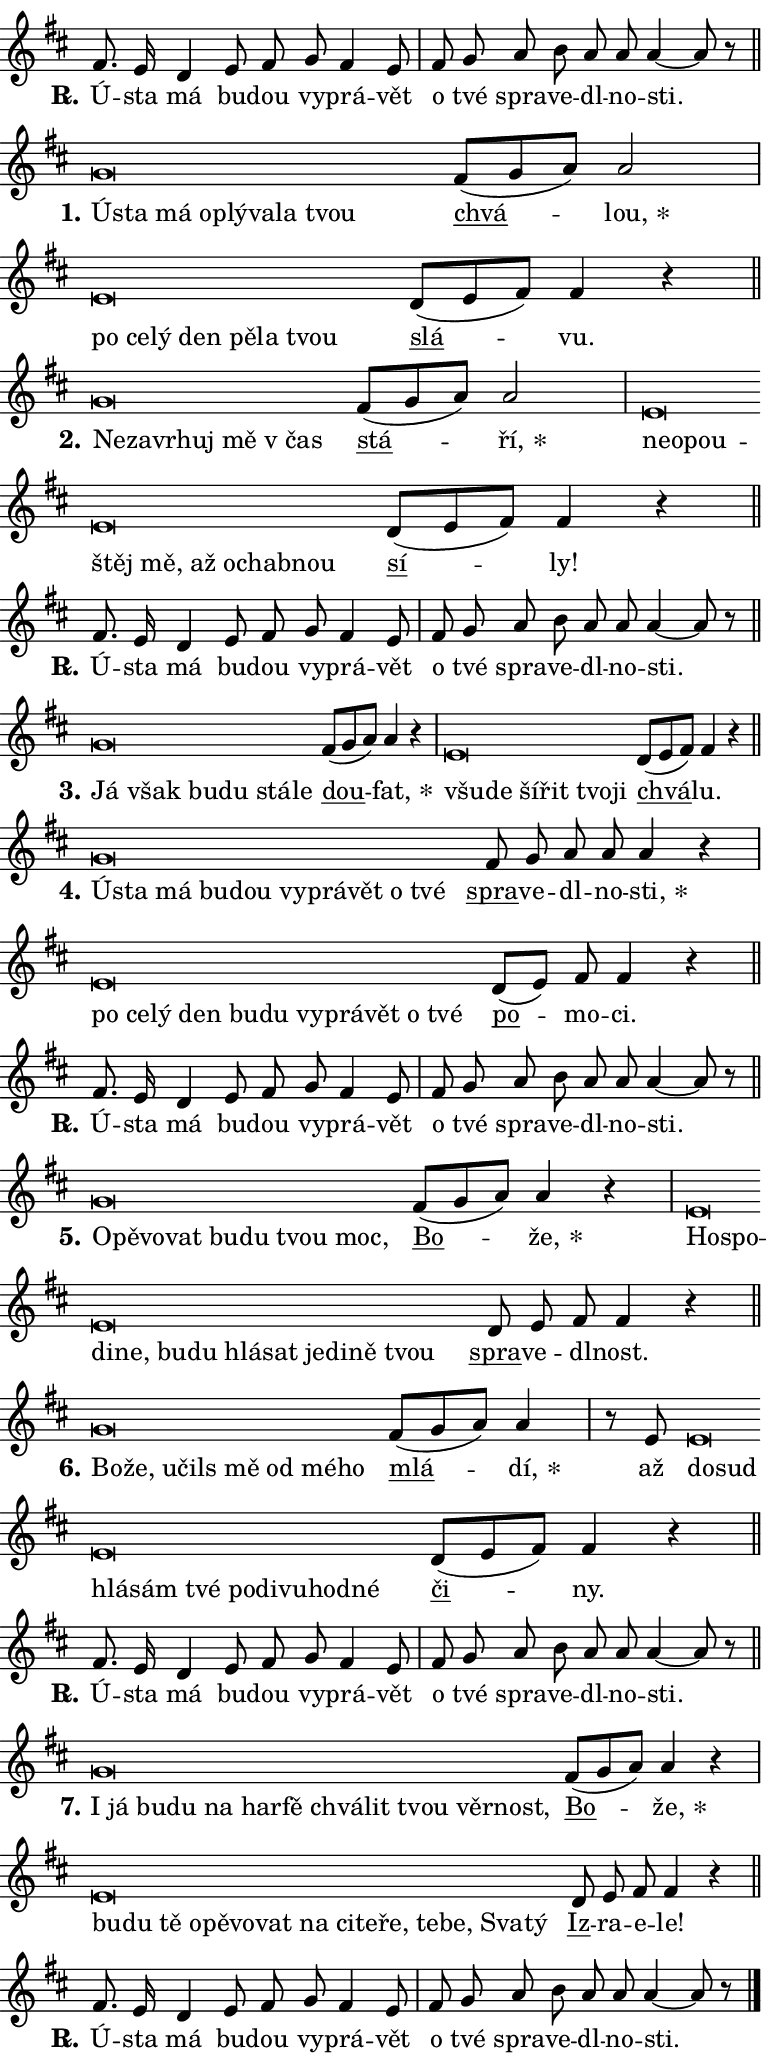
\version "2.24.0"
\header { tagline = "" }
\paper {
  indent = 0\cm
  top-margin = 0\cm
  right-margin = 0.13\cm % to fit lyric hyphens
  bottom-margin = 0\cm
  left-margin = 0\cm
  paper-width = 13\cm
  page-breaking = #ly:one-page-breaking
  system-system-spacing.basic-distance = #11
  score-system-spacing.basic-distance = #11
  ragged-last = ##f
}


%% Author: Thomas Morley
%% https://lists.gnu.org/archive/html/lilypond-user/2020-05/msg00002.html
#(define (line-position grob)
"Returns position of @var[grob} in current system:
   @code{'start}, if at first time-step
   @code{'end}, if at last time-step
   @code{'middle} otherwise
"
  (let* ((col (ly:item-get-column grob))
         (ln (ly:grob-object col 'left-neighbor))
         (rn (ly:grob-object col 'right-neighbor))
         (col-to-check-left (if (ly:grob? ln) ln col))
         (col-to-check-right (if (ly:grob? rn) rn col))
         (break-dir-left
           (and
             (ly:grob-property col-to-check-left 'non-musical #f)
             (ly:item-break-dir col-to-check-left)))
         (break-dir-right
           (and
             (ly:grob-property col-to-check-right 'non-musical #f)
             (ly:item-break-dir col-to-check-right))))
        (cond ((eqv? 1 break-dir-left) 'start)
              ((eqv? -1 break-dir-right) 'end)
              (else 'middle))))

#(define (tranparent-at-line-position vctor)
  (lambda (grob)
  "Relying on @code{line-position} select the relevant enry from @var{vctor}.
Used to determine transparency,"
    (case (line-position grob)
      ((end) (not (vector-ref vctor 0)))
      ((middle) (not (vector-ref vctor 1)))
      ((start) (not (vector-ref vctor 2))))))

noteHeadBreakVisibility =
#(define-music-function (break-visibility)(vector?)
"Makes @code{NoteHead}s transparent relying on @var{break-visibility}"
#{
  \override NoteHead.transparent =
    #(tranparent-at-line-position break-visibility)
#})

#(define delete-ledgers-for-transparent-note-heads
  (lambda (grob)
    "Reads whether a @code{NoteHead} is transparent.
If so this @code{NoteHead} is removed from @code{'note-heads} from
@var{grob}, which is supposed to be @code{LedgerLineSpanner}.
As a result ledgers are not printed for this @code{NoteHead}"
    (let* ((nhds-array (ly:grob-object grob 'note-heads))
           (nhds-list
             (if (ly:grob-array? nhds-array)
                 (ly:grob-array->list nhds-array)
                 '()))
           ;; Relies on the transparent-property being done before
           ;; Staff.LedgerLineSpanner.after-line-breaking is executed.
           ;; This is fragile ...
           (to-keep
             (remove
               (lambda (nhd)
                 (ly:grob-property nhd 'transparent #f))
               nhds-list)))
      ;; TODO find a better method to iterate over grob-arrays, similiar
      ;; to filter/remove etc for lists
      ;; For now rebuilt from scratch
      (set! (ly:grob-object grob 'note-heads)  '())
      (for-each
        (lambda (nhd)
          (ly:pointer-group-interface::add-grob grob 'note-heads nhd))
        to-keep))))

squashNotes = {
  \override NoteHead.X-extent = #'(-0.2 . 0.2)
  \override NoteHead.Y-extent = #'(-0.75 . 0)
  \override NoteHead.stencil =
    #(lambda (grob)
       (let ((pos (ly:grob-property grob 'staff-position)))
         (begin
           (if (< pos -7) (display "ERROR: Lower brevis then expected\n") (display ""))
           (if (<= pos -6) ly:text-interface::print ly:note-head::print))))
}
unSquashNotes = {
  \revert NoteHead.X-extent
  \revert NoteHead.Y-extent
  \revert NoteHead.stencil
}

hideNotes = \noteHeadBreakVisibility #begin-of-line-visible
unHideNotes = \noteHeadBreakVisibility #all-visible

% work-around for resetting accidentals
% https://lilypond.org/doc/v2.23/Documentation/notation/displaying-rhythms#unmetered-music
cadenzaMeasure = {
  \cadenzaOff
  \partial 1024 s1024
  \cadenzaOn
}

#(define-markup-command (accent layout props text) (markup?)
  "Underline accented syllable"
  (interpret-markup layout props
    #{\markup \override #'(offset . 4.3) \underline { #text }#}))

responsum = \markup \concat {
  "R" \hspace #-1.05 \path #0.1 #'((moveto 0 0.07) (lineto 0.9 0.8)) \hspace #0.05 "."
}

spaceSize = #0.6828661417322834 % exact space size for TeX Gyre Schola

\layout {
  \context {
    \Staff
    \remove "Time_signature_engraver"
    \override LedgerLineSpanner.after-line-breaking = #delete-ledgers-for-transparent-note-heads
  }
  \context {
    \Lyrics {
      \override LyricSpace.minimum-distance = \spaceSize
      \override LyricText.font-name = #"TeX Gyre Schola"
      \override LyricText.font-size = 1
      \override StanzaNumber.font-name = #"TeX Gyre Schola Bold"
      \override StanzaNumber.font-size = 1
    }
  }
  \context {
    \Score 
    \override NoteHead.text =
      #(lambda (grob) 
        (let ((pos (ly:grob-property grob 'staff-position)))
          #{\markup {
            \combine
              \halign #-0.55 \raise #(if (= pos -6) 0 0.5) \override #'(thickness . 2) \draw-line #'(3.2 . 0)
              \musicglyph "noteheads.sM1"
          }#}))
  }
}

% magnetic-lyrics.ily
%
%   written by
%     Jean Abou Samra <jean@abou-samra.fr>
%     Werner Lemberg <wl@gnu.org>
%
%   adapted by
%     Jiri Hon <jiri.hon@gmail.com>
%
% Version 2022-Apr-15

% https://www.mail-archive.com/lilypond-user@gnu.org/msg149350.html

#(define (Left_hyphen_pointer_engraver context)
   "Collect syllable-hyphen-syllable occurrences in lyrics and store
them in properties.  This engraver only looks to the left.  For
example, if the lyrics input is @code{foo -- bar}, it does the
following.

@itemize @bullet
@item
Set the @code{text} property of the @code{LyricHyphen} grob between
@q{foo} and @q{bar} to @code{foo}.

@item
Set the @code{left-hyphen} property of the @code{LyricText} grob with
text @q{foo} to the @code{LyricHyphen} grob between @q{foo} and
@q{bar}.
@end itemize

Use this auxiliary engraver in combination with the
@code{lyric-@/text::@/apply-@/magnetic-@/offset!} hook."
   (let ((hyphen #f)
         (text #f))
     (make-engraver
      (acknowledgers
       ((lyric-syllable-interface engraver grob source-engraver)
        (set! text grob)))
      (end-acknowledgers
       ((lyric-hyphen-interface engraver grob source-engraver)
        ;(when (not (grob::has-interface grob 'lyric-space-interface))
          (set! hyphen grob)));)
      ((stop-translation-timestep engraver)
       (when (and text hyphen)
         (ly:grob-set-object! text 'left-hyphen hyphen))
       (set! text #f)
       (set! hyphen #f)))))

#(define (lyric-text::apply-magnetic-offset! grob)
   "If the space between two syllables is less than the value in
property @code{LyricText@/.details@/.squash-threshold}, move the right
syllable to the left so that it gets concatenated with the left
syllable.

Use this function as a hook for
@code{LyricText@/.after-@/line-@/breaking} if the
@code{Left_@/hyphen_@/pointer_@/engraver} is active."
   (let ((hyphen (ly:grob-object grob 'left-hyphen #f)))
     (when hyphen
       (let ((left-text (ly:spanner-bound hyphen LEFT)))
         (when (grob::has-interface left-text 'lyric-syllable-interface)
           (let* ((common (ly:grob-common-refpoint grob left-text X))
                  (this-x-ext (ly:grob-extent grob common X))
                  (left-x-ext
                   (begin
                     ;; Trigger magnetism for left-text.
                     (ly:grob-property left-text 'after-line-breaking)
                     (ly:grob-extent left-text common X)))
                  ;; `delta` is the gap width between two syllables.
                  (delta (- (interval-start this-x-ext)
                            (interval-end left-x-ext)))
                  (details (ly:grob-property grob 'details))
                  (threshold (assoc-get 'squash-threshold details 0.2)))
             (when (< delta threshold)
               (let* (;; We have to manipulate the input text so that
                      ;; ligatures crossing syllable boundaries are not
                      ;; disabled.  For languages based on the Latin
                      ;; script this is essentially a beautification.
                      ;; However, for non-Western scripts it can be a
                      ;; necessity.
                      (lt (ly:grob-property left-text 'text))
                      (rt (ly:grob-property grob 'text))
                      (is-space (grob::has-interface hyphen 'lyric-space-interface))
                      (space (if is-space " " ""))
                      (extra-delta (if is-space spaceSize 0))
                      ;; Append new syllable.
                      (ltrt-space (if (and (string? lt) (string? rt))
                                (string-append lt space rt)
                                (make-concat-markup (list lt space rt))))
                      ;; Right-align `ltrt` to the right side.
                      (ltrt-space-markup (grob-interpret-markup
                               grob
                               (make-translate-markup
                                (cons (interval-length this-x-ext) 0)
                                (make-right-align-markup ltrt-space)))))
                 (begin
                   ;; Don't print `left-text`.
                   (ly:grob-set-property! left-text 'stencil #f)
                   ;; Set text and stencil (which holds all collected
                   ;; syllables so far) and shift it to the left.
                   (ly:grob-set-property! grob 'text ltrt-space)
                   (ly:grob-set-property! grob 'stencil ltrt-space-markup)
                   (ly:grob-translate-axis! grob (- (- delta extra-delta)) X))))))))))


#(define (lyric-hyphen::displace-bounds-first grob)
   ;; Make very sure this callback isn't triggered too early.
   (let ((left (ly:spanner-bound grob LEFT))
         (right (ly:spanner-bound grob RIGHT)))
     (ly:grob-property left 'after-line-breaking)
     (ly:grob-property right 'after-line-breaking)
     (ly:lyric-hyphen::print grob)))

squashThreshold = #0.4

\layout {
  \context {
    \Lyrics
    \consists #Left_hyphen_pointer_engraver
    \override LyricText.after-line-breaking =
      #lyric-text::apply-magnetic-offset!
    \override LyricHyphen.stencil = #lyric-hyphen::displace-bounds-first
    \override LyricText.details.squash-threshold = \squashThreshold
    \override LyricHyphen.minimum-distance = 0
    \override LyricHyphen.minimum-length = \squashThreshold
  }
}

squashText = \override LyricText.details.squash-threshold = 9999
unSquashText = \override LyricText.details.squash-threshold = \squashThreshold

leftText = \override LyricText.self-alignment-X = #LEFT
unLeftText = \revert LyricText.self-alignment-X

starOffset = #(lambda (grob) 
                (let ((x_offset (ly:self-alignment-interface::aligned-on-x-parent grob)))
                  (if (= x_offset 0) 0 (+ x_offset 1.2))))

star = #(define-music-function (syllable)(string?)
"Append star separator at the end of a syllable"
#{
  \once \override LyricText.X-offset = #starOffset
  \lyricmode { \markup {
    #syllable
    \override #'((font-name . "TeX Gyre Schola Bold")) \hspace #0.2 \lower #0.65 \larger "*"
  } }
#})

starAccent = #(define-music-function (syllable)(string?)
"Append star separator at the end of a syllable and make accent"
#{
  \once \override LyricText.X-offset = #starOffset
  \lyricmode { \markup {
    \accent #syllable
    \override #'((font-name . "TeX Gyre Schola Bold")) \hspace #0.2 \lower #0.65 \larger "*"
  } }
#})

breath = #(define-music-function (syllable)(string?)
"Append breathing indicator at the end of a syllable"
#{
  \lyricmode { \markup { #syllable "+" } }
#})

optionalBreath = #(define-music-function (syllable)(string?)
"Append optional breathing indicator at the end of a syllable"
#{
  \lyricmode { \markup { #syllable "(+)" } }
#})


\score {
    <<
        \new Voice = "melody" { \cadenzaOn \key d \major \relative { fis'8. e16 d4 \bar "" e8 fis \bar "" g fis4 e8 \cadenzaMeasure \bar "|" fis g \bar "" a b \bar "" a a a4~ a8 r \cadenzaMeasure \bar "||" \break } }
        \new Lyrics \lyricsto "melody" { \lyricmode { \set stanza = \responsum
Ú -- sta má bu -- dou vy -- prá -- vět o tvé spra -- ve -- dl -- no -- sti. } }
    >>
    \layout {}
}

\score {
    <<
        \new Voice = "melody" { \cadenzaOn \key d \major \relative { \squashNotes g'\breve*1/16 \hideNotes \breve*1/16 \bar "" \breve*1/16 \bar "" \breve*1/16 \bar "" \breve*1/16 \bar "" \breve*1/16 \bar "" \breve*1/16 \breve*1/16 \bar "" \unHideNotes \unSquashNotes \bar "" fis8[( g a)] a2 \cadenzaMeasure \bar "|" \squashNotes e\breve*1/16 \hideNotes \breve*1/16 \bar "" \breve*1/16 \bar "" \breve*1/16 \bar "" \breve*1/16 \bar "" \breve*1/16 \breve*1/16 \bar "" \unHideNotes \unSquashNotes \bar "" d8[( e fis)] fis4 r \cadenzaMeasure \bar "||" \break } }
        \new Lyrics \lyricsto "melody" { \lyricmode { \set stanza = "1."
\leftText Ú -- \squashText sta má o -- plý -- va -- la tvou \unLeftText \unSquashText \markup \accent chvá -- \star lou, \leftText po \squashText ce -- lý den pě -- la tvou \unLeftText \unSquashText \markup \accent slá -- vu. } }
    >>
    \layout {}
}

\score {
    <<
        \new Voice = "melody" { \cadenzaOn \key d \major \relative { \squashNotes g'\breve*1/16 \hideNotes \breve*1/16 \bar "" \breve*1/16 \bar "" \breve*1/16 \bar "" \breve*1/16 \breve*1/16 \bar "" \unHideNotes \unSquashNotes \bar "" fis8[( g a)] a2 \cadenzaMeasure \bar "|" \squashNotes e\breve*1/16 \hideNotes \breve*1/16 \bar "" \breve*1/16 \bar "" \breve*1/16 \bar "" \breve*1/16 \bar "" \breve*1/16 \bar "" \breve*1/16 \bar "" \breve*1/16 \breve*1/16 \bar "" \unHideNotes \unSquashNotes \bar "" d8[( e fis)] fis4 r \cadenzaMeasure \bar "||" \break } }
        \new Lyrics \lyricsto "melody" { \lyricmode { \set stanza = "2."
\leftText Ne -- \squashText za -- vr -- huj mě "v čas" \unLeftText \unSquashText \markup \accent stá -- \star ří, \leftText ne -- \squashText o -- pou -- štěj mě, až o -- chab -- nou \unLeftText \unSquashText \markup \accent sí -- ly! } }
    >>
    \layout {}
}

\score {
    <<
        \new Voice = "melody" { \cadenzaOn \key d \major \relative { fis'8. e16 d4 \bar "" e8 fis \bar "" g fis4 e8 \cadenzaMeasure \bar "|" fis g \bar "" a b \bar "" a a a4~ a8 r \cadenzaMeasure \bar "||" \break } }
        \new Lyrics \lyricsto "melody" { \lyricmode { \set stanza = \responsum
Ú -- sta má bu -- dou vy -- prá -- vět o tvé spra -- ve -- dl -- no -- sti. } }
    >>
    \layout {}
}

\score {
    <<
        \new Voice = "melody" { \cadenzaOn \key d \major \relative { \squashNotes g'\breve*1/16 \hideNotes \breve*1/16 \bar "" \breve*1/16 \bar "" \breve*1/16 \bar "" \breve*1/16 \breve*1/16 \bar "" \unHideNotes \unSquashNotes \bar "" fis8[( g a)] a4 r \cadenzaMeasure \bar "|" \squashNotes e\breve*1/16 \hideNotes \breve*1/16 \bar "" \breve*1/16 \bar "" \breve*1/16 \bar "" \breve*1/16 \breve*1/16 \bar "" \unHideNotes \unSquashNotes \bar "" d8[( e fis)] fis4 r \cadenzaMeasure \bar "||" \break } }
        \new Lyrics \lyricsto "melody" { \lyricmode { \set stanza = "3."
\leftText Já \squashText však bu -- du stá -- le \unLeftText \unSquashText \markup \accent dou -- \star fat, \leftText všu -- \squashText de ší -- řit tvo -- ji \unLeftText \unSquashText \markup \accent chvá -- lu. } }
    >>
    \layout {}
}

\score {
    <<
        \new Voice = "melody" { \cadenzaOn \key d \major \relative { \squashNotes g'\breve*1/16 \hideNotes \breve*1/16 \bar "" \breve*1/16 \bar "" \breve*1/16 \bar "" \breve*1/16 \bar "" \breve*1/16 \bar "" \breve*1/16 \bar "" \breve*1/16 \bar "" \breve*1/16 \breve*1/16 \bar "" \unHideNotes \unSquashNotes \bar "" fis8 g a a a4 r \cadenzaMeasure \bar "|" \squashNotes e\breve*1/16 \hideNotes \breve*1/16 \bar "" \breve*1/16 \bar "" \breve*1/16 \bar "" \breve*1/16 \bar "" \breve*1/16 \bar "" \breve*1/16 \bar "" \breve*1/16 \bar "" \breve*1/16 \bar "" \breve*1/16 \breve*1/16 \bar "" \unHideNotes \unSquashNotes \bar "" d8[( e)] fis fis4 r \cadenzaMeasure \bar "||" \break } }
        \new Lyrics \lyricsto "melody" { \lyricmode { \set stanza = "4."
\leftText Ú -- \squashText sta má bu -- dou vy -- prá -- vět o tvé \unLeftText \unSquashText \markup \accent spra -- ve -- dl -- no -- \star sti, \leftText po \squashText ce -- lý den bu -- du vy -- prá -- vět o tvé \unLeftText \unSquashText \markup \accent po -- mo -- ci. } }
    >>
    \layout {}
}

\score {
    <<
        \new Voice = "melody" { \cadenzaOn \key d \major \relative { fis'8. e16 d4 \bar "" e8 fis \bar "" g fis4 e8 \cadenzaMeasure \bar "|" fis g \bar "" a b \bar "" a a a4~ a8 r \cadenzaMeasure \bar "||" \break } }
        \new Lyrics \lyricsto "melody" { \lyricmode { \set stanza = \responsum
Ú -- sta má bu -- dou vy -- prá -- vět o tvé spra -- ve -- dl -- no -- sti. } }
    >>
    \layout {}
}

\score {
    <<
        \new Voice = "melody" { \cadenzaOn \key d \major \relative { \squashNotes g'\breve*1/16 \hideNotes \breve*1/16 \bar "" \breve*1/16 \bar "" \breve*1/16 \bar "" \breve*1/16 \bar "" \breve*1/16 \bar "" \breve*1/16 \breve*1/16 \bar "" \unHideNotes \unSquashNotes \bar "" fis8[( g a)] a4 r \cadenzaMeasure \bar "|" \squashNotes e\breve*1/16 \hideNotes \breve*1/16 \bar "" \breve*1/16 \bar "" \breve*1/16 \bar "" \breve*1/16 \bar "" \breve*1/16 \bar "" \breve*1/16 \bar "" \breve*1/16 \bar "" \breve*1/16 \bar "" \breve*1/16 \bar "" \breve*1/16 \breve*1/16 \bar "" \unHideNotes \unSquashNotes \bar "" d8 e fis fis4 r \cadenzaMeasure \bar "||" \break } }
        \new Lyrics \lyricsto "melody" { \lyricmode { \set stanza = "5."
\leftText O -- \squashText pě -- vo -- vat bu -- du tvou moc, \unLeftText \unSquashText \markup \accent Bo -- \star že, \leftText Ho -- \squashText spo -- di -- ne, bu -- du hlá -- sat je -- di -- ně tvou \unLeftText \unSquashText \markup \accent spra -- ve -- dl -- nost. } }
    >>
    \layout {}
}

\score {
    <<
        \new Voice = "melody" { \cadenzaOn \key d \major \relative { \squashNotes g'\breve*1/16 \hideNotes \breve*1/16 \bar "" \breve*1/16 \bar "" \breve*1/16 \bar "" \breve*1/16 \bar "" \breve*1/16 \bar "" \breve*1/16 \breve*1/16 \bar "" \unHideNotes \unSquashNotes \bar "" fis8[( g a)] a4 \cadenzaMeasure \bar "|" r8 e8 \squashNotes e\breve*1/16 \hideNotes \breve*1/16 \bar "" \breve*1/16 \bar "" \breve*1/16 \bar "" \breve*1/16 \bar "" \breve*1/16 \bar "" \breve*1/16 \bar "" \breve*1/16 \bar "" \breve*1/16 \breve*1/16 \bar "" \unHideNotes \unSquashNotes \bar "" d8[( e fis)] fis4 r \cadenzaMeasure \bar "||" \break } }
        \new Lyrics \lyricsto "melody" { \lyricmode { \set stanza = "6."
\leftText Bo -- \squashText že, u -- čils mě od mé -- ho \unLeftText \unSquashText \markup \accent mlá -- \star dí, až \leftText do -- \squashText sud hlá -- sám tvé po -- di -- vu -- hod -- né \unLeftText \unSquashText \markup \accent či -- ny. } }
    >>
    \layout {}
}

\score {
    <<
        \new Voice = "melody" { \cadenzaOn \key d \major \relative { fis'8. e16 d4 \bar "" e8 fis \bar "" g fis4 e8 \cadenzaMeasure \bar "|" fis g \bar "" a b \bar "" a a a4~ a8 r \cadenzaMeasure \bar "||" \break } }
        \new Lyrics \lyricsto "melody" { \lyricmode { \set stanza = \responsum
Ú -- sta má bu -- dou vy -- prá -- vět o tvé spra -- ve -- dl -- no -- sti. } }
    >>
    \layout {}
}

\score {
    <<
        \new Voice = "melody" { \cadenzaOn \key d \major \relative { \squashNotes g'\breve*1/16 \hideNotes \breve*1/16 \bar "" \breve*1/16 \bar "" \breve*1/16 \bar "" \breve*1/16 \bar "" \breve*1/16 \bar "" \breve*1/16 \bar "" \breve*1/16 \bar "" \breve*1/16 \bar "" \breve*1/16 \bar "" \breve*1/16 \breve*1/16 \bar "" \unHideNotes \unSquashNotes \bar "" fis8[( g a)] a4 r \cadenzaMeasure \bar "|" \squashNotes e\breve*1/16 \hideNotes \breve*1/16 \bar "" \breve*1/16 \bar "" \breve*1/16 \bar "" \breve*1/16 \bar "" \breve*1/16 \bar "" \breve*1/16 \bar "" \breve*1/16 \bar "" \breve*1/16 \bar "" \breve*1/16 \bar "" \breve*1/16 \bar "" \breve*1/16 \bar "" \breve*1/16 \bar "" \breve*1/16 \breve*1/16 \bar "" \unHideNotes \unSquashNotes \bar "" d8 e fis fis4 r \cadenzaMeasure \bar "||" \break } }
        \new Lyrics \lyricsto "melody" { \lyricmode { \set stanza = "7."
\leftText I \squashText já bu -- du na har -- fě chvá -- lit tvou věr -- nost, \unLeftText \unSquashText \markup \accent Bo -- \star že, \leftText bu -- \squashText du tě o -- pě -- vo -- vat na ci -- te -- ře, te -- be, Sva -- tý \unLeftText \unSquashText \markup \accent Iz -- ra -- e -- le! } }
    >>
    \layout {}
}

\score {
    <<
        \new Voice = "melody" { \cadenzaOn \key d \major \relative { fis'8. e16 d4 \bar "" e8 fis \bar "" g fis4 e8 \cadenzaMeasure \bar "|" fis g \bar "" a b \bar "" a a a4~ a8 r \cadenzaMeasure \bar "||" \break } \bar "|." }
        \new Lyrics \lyricsto "melody" { \lyricmode { \set stanza = \responsum
Ú -- sta má bu -- dou vy -- prá -- vět o tvé spra -- ve -- dl -- no -- sti. } }
    >>
    \layout {}
}
